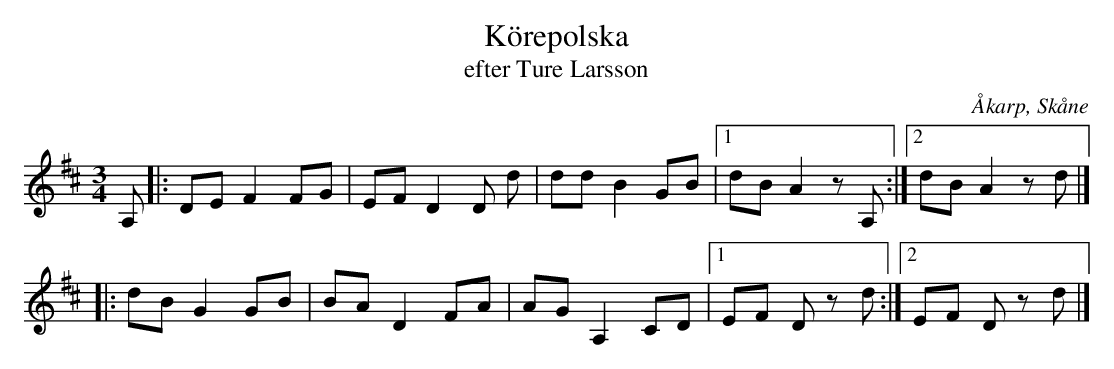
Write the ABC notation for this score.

X:1
T:Körepolska
T:efter Ture Larsson
O:Åkarp, Skåne
M:3/4
L:1/8
K:D
A, |: DE F2 FG | EF D2 D d | dd B2 GB |1 dB A2 zA, :|2 dB A2 zd |]
|: dB G2 GB | BA D2 FA | AG A,2 CD |1 EF D zd :|2 EF D zd |]
